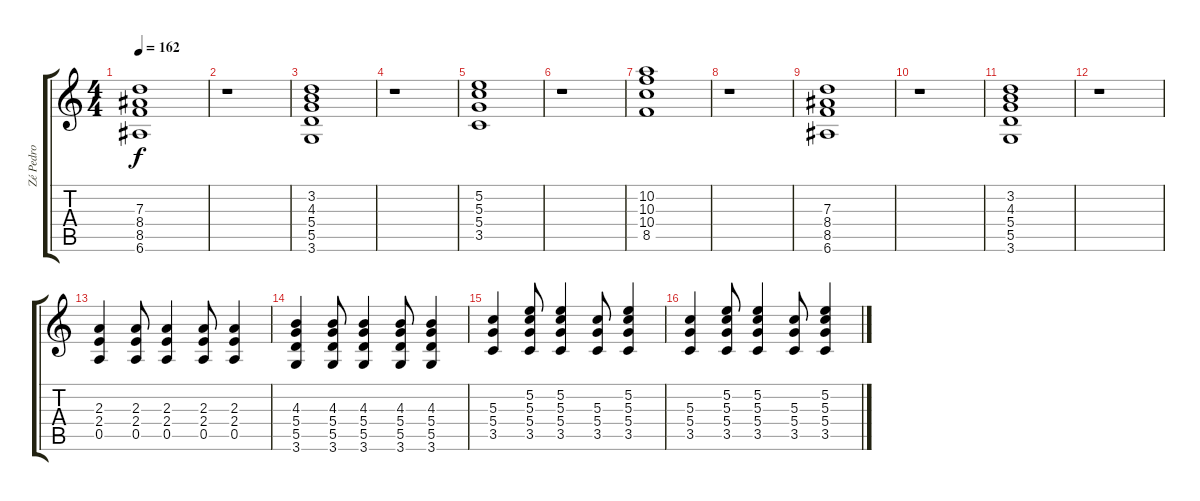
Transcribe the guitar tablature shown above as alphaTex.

\track ("Zé Pedro" "Zé Pedro") {instrument overdrivenguitar}
\staff {score tabs}
\tuning (E4 B3 G3 D3 A2 E2) {hide}
\ts (4 4)
\tempo 162
\clef g2
\ks c
(7.3 8.4 8.5 6.6).1{dy f} |
r.1 |
(3.2 4.3 5.4 5.5 3.6).1 |
r.1 |
(5.2 5.3 5.4 3.5).1 |
r.1 |
(10.2 10.3 10.4 8.5).1 |
r.1 |
(7.3 8.4 8.5 6.6).1 |
r.1 |
(3.2 4.3 5.4 5.5 3.6).1 |
r.1 |
(2.3 2.4 0.5).4 (2.3 2.4 0.5).8 (2.3 2.4 0.5).4 (2.3 2.4 0.5).8 (2.3 2.4 0.5).4 |
(4.3 5.4 5.5 3.6).4 (4.3 5.4 5.5 3.6).8 (4.3 5.4 5.5 3.6).4 (4.3 5.4 5.5 3.6).8 (4.3 5.4 5.5 3.6).4 |
(5.3 5.4 3.5).4 (5.2 5.3 5.4 3.5).8 (5.2 5.3 5.4 3.5).4 (5.3 5.4 3.5).8 (5.2 5.3 5.4 3.5).4 |
(5.3 5.4 3.5).4 (5.2 5.3 5.4 3.5).8 (5.2 5.3 5.4 3.5).4 (5.3 5.4 3.5).8 (5.2 5.3 5.4 3.5).4
